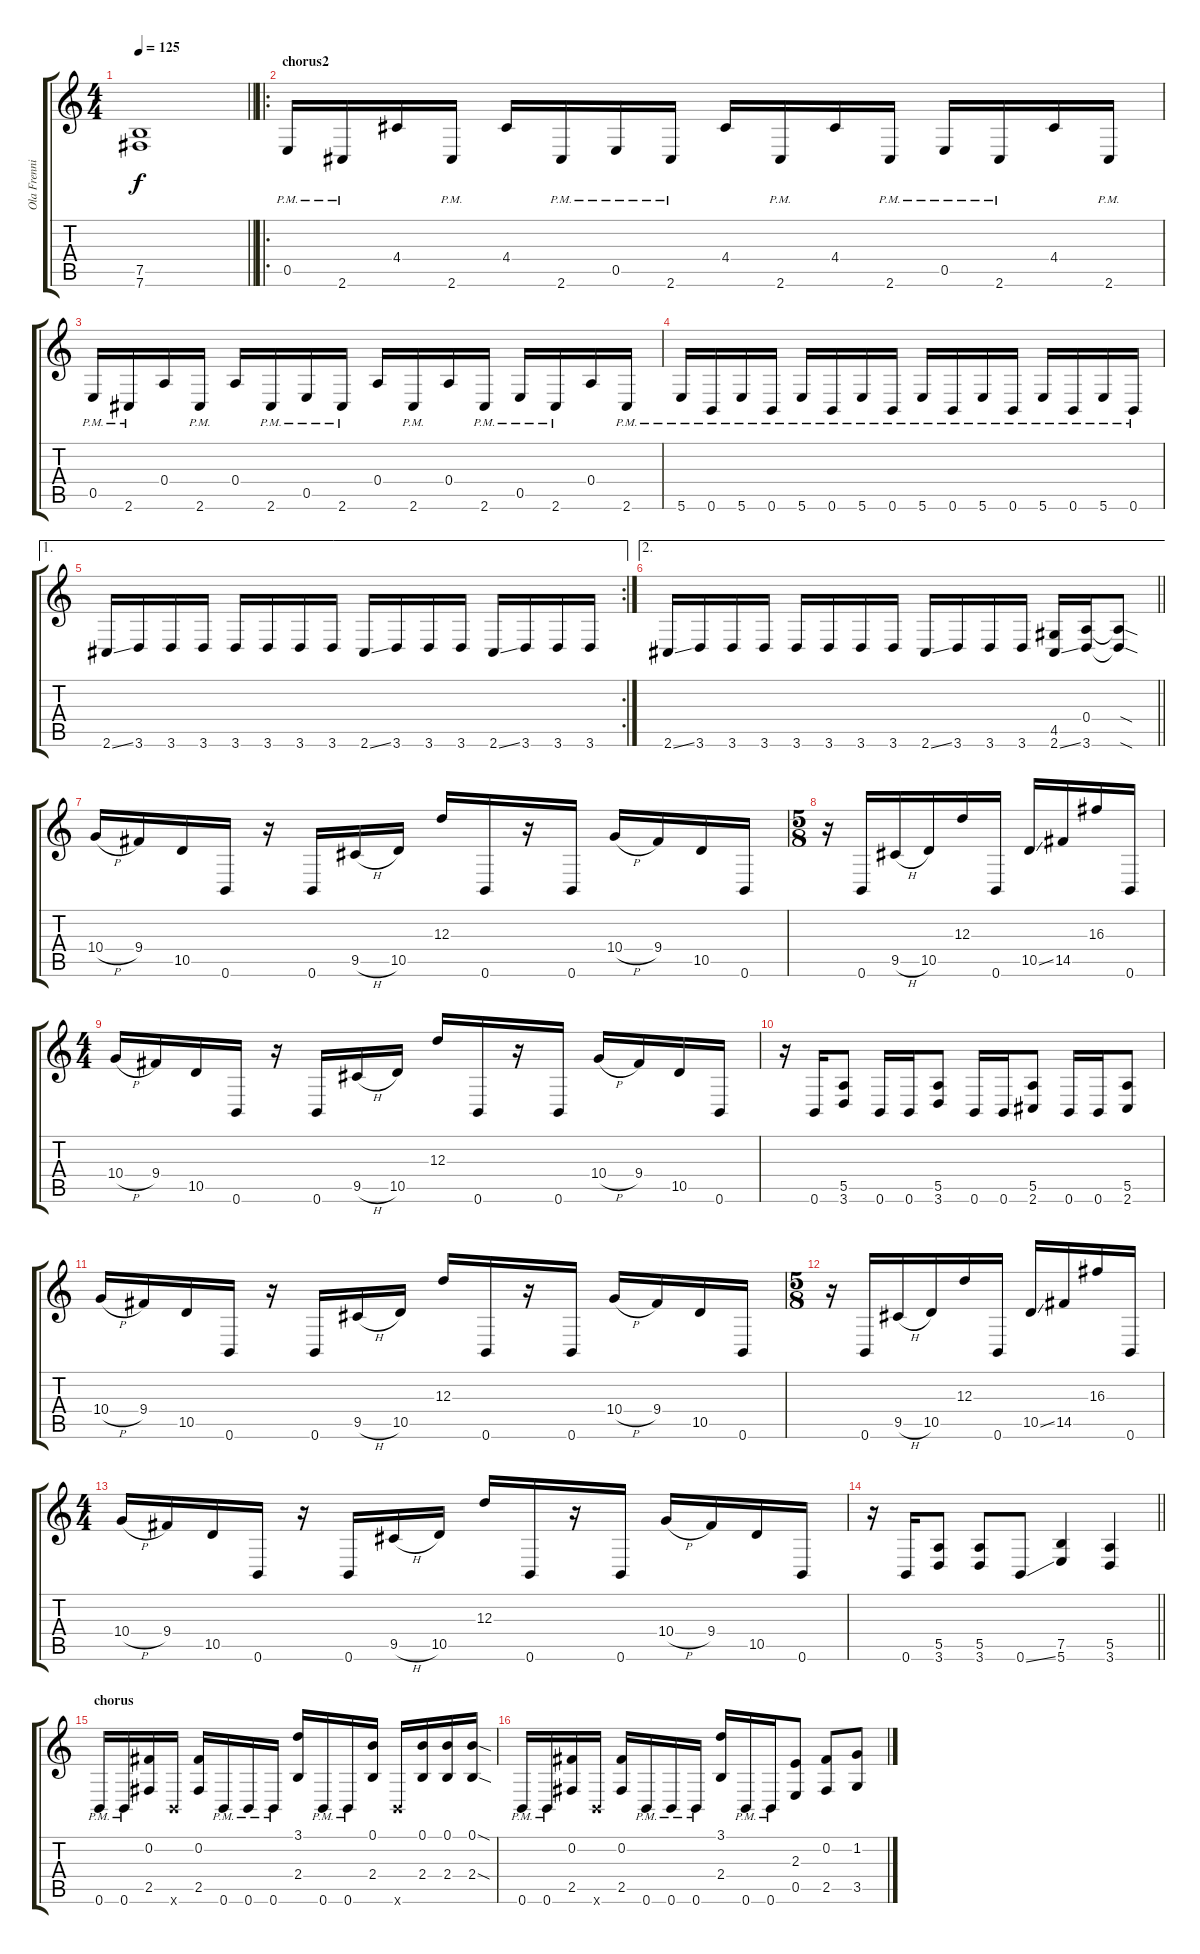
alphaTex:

\track ("Ola Frenning" "Ola Frenni") {instrument distortionguitar}
\staff {score tabs}
\tuning (B3 Gb3 D3 A2 E2 B1) {hide}
\ts (4 4)
\tempo 125
\clef g2
\barLineRight lightlight
\ks c
(7.5 7.6).1{dy f} |
\ro
\section ("" "chorus2")
0.5{pm}.16 2.6{pm}.16 4.4.16 2.6{pm}.16 4.4.16 2.6{pm}.16 0.5{pm}.16 2.6{pm}.16 4.4.16 2.6{pm}.16 4.4.16 2.6{pm}.16 0.5{pm}.16 2.6{pm}.16 4.4.16 2.6{pm}.16 |
0.5{pm}.16 2.6{pm}.16 0.4.16 2.6{pm}.16 0.4.16 2.6{pm}.16 0.5{pm}.16 2.6{pm}.16 0.4.16 2.6{pm}.16 0.4.16 2.6{pm}.16 0.5{pm}.16 2.6{pm}.16 0.4.16 2.6{pm}.16 |
5.6{pm}.16 0.6{pm}.16 5.6{pm}.16 0.6{pm}.16 5.6{pm}.16 0.6{pm}.16 5.6{pm}.16 0.6{pm}.16 5.6{pm}.16 0.6{pm}.16 5.6{pm}.16 0.6{pm}.16 5.6{pm}.16 0.6{pm}.16 5.6{pm}.16 0.6{pm}.16 |
\ae 1
\rc 2
2.6{ss}.16 3.6.16 3.6.16 3.6.16 3.6.16 3.6.16 3.6.16 3.6.16 2.6{ss}.16 3.6.16 3.6.16 3.6.16 2.6{ss}.16 3.6.16 3.6.16 3.6.16 |
\ae 2
\barLineRight lightlight
2.6{ss}.16 3.6.16 3.6.16 3.6.16 3.6.16 3.6.16 3.6.16 3.6.16 2.6{ss}.16 3.6.16 3.6.16 3.6.16 (4.5 2.6{ss}).16 (0.4 3.6).16 (0.4{sod t} 3.6{sod t}).8 |
10.4{h}.16 9.4.16 10.5.16 0.6.16 r.16 0.6.16 9.5{h}.16 10.5.16 12.3.16 0.6.16 r.16 0.6.16 10.4{h}.16 9.4.16 10.5.16 0.6.16 |
\ts (5 8)
r.16 0.6.16 9.5{h}.16 10.5.16 12.3.16 0.6.16 10.5{ss}.16 14.5.16 16.3.16 0.6.16 |
\ts (4 4)
10.4{h}.16 9.4.16 10.5.16 0.6.16 r.16 0.6.16 9.5{h}.16 10.5.16 12.3.16 0.6.16 r.16 0.6.16 10.4{h}.16 9.4.16 10.5.16 0.6.16 |
r.16 0.6.16 (5.5 3.6).8 0.6.16 0.6.16 (5.5 3.6).8 0.6.16 0.6.16 (5.5 2.6).8 0.6.16 0.6.16 (5.5 2.6).8 |
10.4{h}.16 9.4.16 10.5.16 0.6.16 r.16 0.6.16 9.5{h}.16 10.5.16 12.3.16 0.6.16 r.16 0.6.16 10.4{h}.16 9.4.16 10.5.16 0.6.16 |
\ts (5 8)
r.16 0.6.16 9.5{h}.16 10.5.16 12.3.16 0.6.16 10.5{ss}.16 14.5.16 16.3.16 0.6.16 |
\ts (4 4)
10.4{h}.16 9.4.16 10.5.16 0.6.16 r.16 0.6.16 9.5{h}.16 10.5.16 12.3.16 0.6.16 r.16 0.6.16 10.4{h}.16 9.4.16 10.5.16 0.6.16 |
\barLineRight lightlight
r.16 0.6.16 (5.5 3.6).8 (5.5 3.6).8 0.6{ss}.8 (7.5 5.6).4 (5.5 3.6).4 |
\section ("" "chorus")
0.6{pm}.16 0.6{pm}.16 (0.2 2.5).16 0.6{x}.16 (0.2 2.5).16 0.6{pm}.16 0.6{pm}.16 0.6{pm}.16 (3.1 2.4).16 0.6{pm}.16 0.6{pm}.16 (0.1 2.4).16 0.6{x}.16 (0.1 2.4).16 (0.1 2.4).16 (0.1{sod} 2.4{sod}).16 |
0.6{pm}.16 0.6{pm}.16 (0.2 2.5).16 0.6{x}.16 (0.2 2.5).16 0.6{pm}.16 0.6{pm}.16 0.6{pm}.16 (3.1 2.4).16 0.6{pm}.16 0.6{pm}.16 (2.3 0.5).8 (0.2 2.5).8 (1.2 3.5).8
